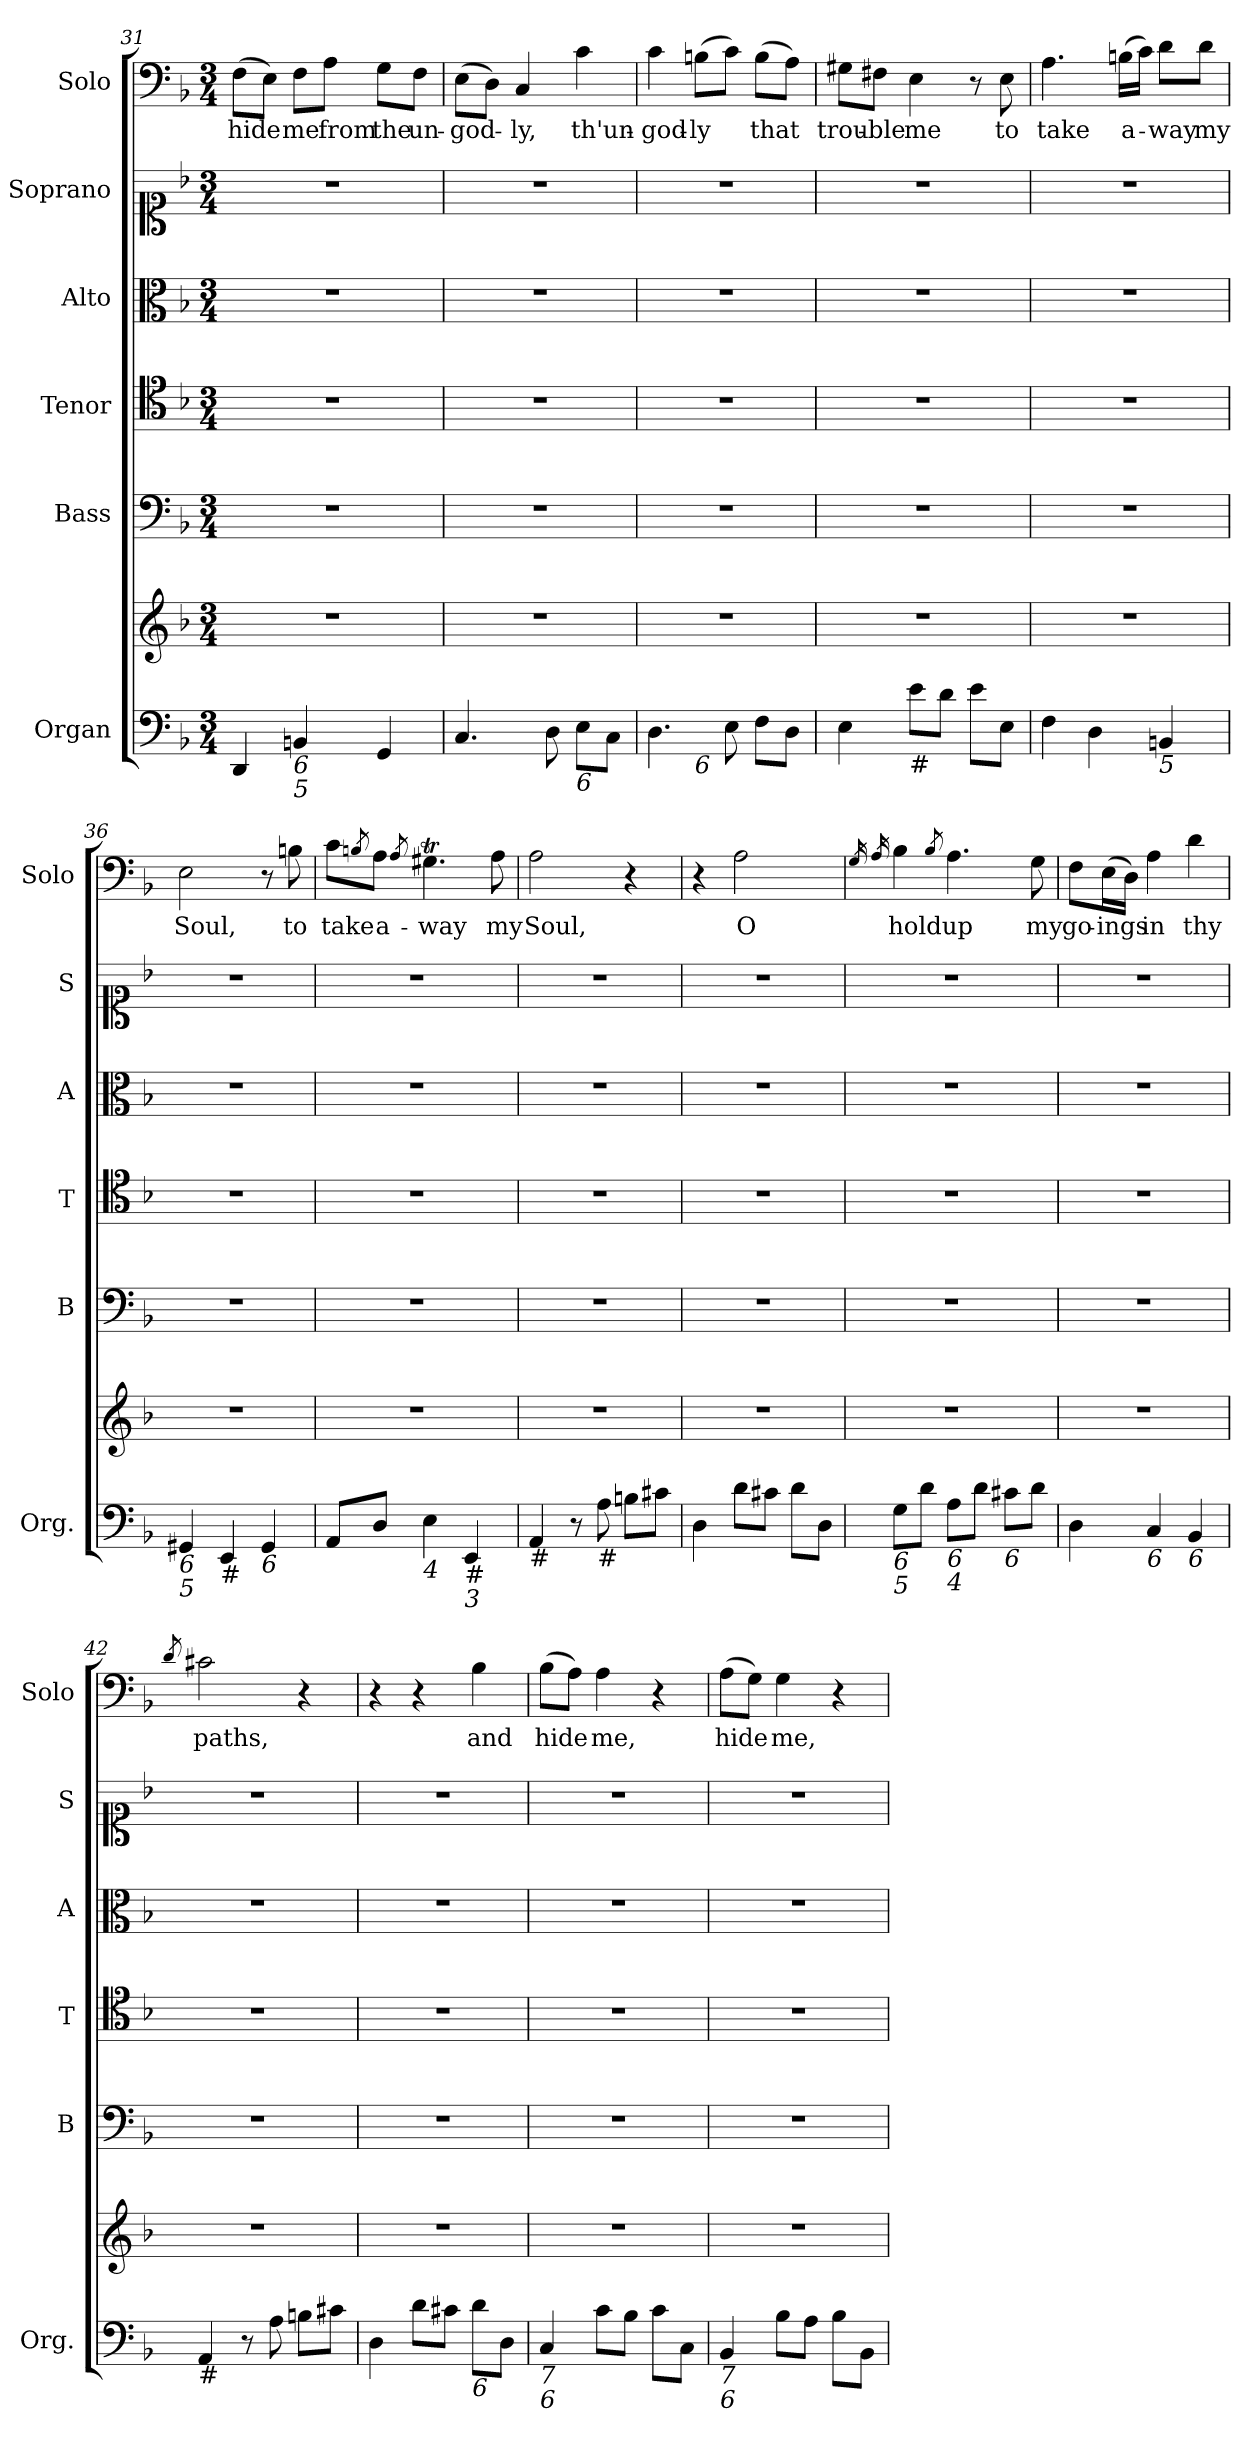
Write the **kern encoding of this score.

**kern	**kern	**kern	**kern	**kern	**kern	**kern	**text
*part6	*part6	*part5	*part4	*part3	*part2	*part1	*part1
*staff7	*staff6	*staff5	*staff4	*staff3	*staff2	*staff1	*staff1
*I"Organ	*	*I"Bass	*I"Tenor	*I"Alto	*I"Soprano	*I"Solo	*
*I'Org.	*	*I'B	*I'T	*I'A	*I'S	*I'Solo	*
*clefF4	*clefG2	*clefF4	*clefC4	*clefC3	*clefC1	*clefF4	*
*k[b-]	*k[b-]	*k[b-]	*k[b-]	*k[b-]	*k[b-]	*k[b-]	*
*F:	*F:	*F:	*F:	*F:	*F:	*F:	*
*M3/4	*M3/4	*M3/4	*M3/4	*M3/4	*M3/4	*M3/4	*
=31	=31	=31	=31	=31	=31	=31	=31
!	!	!	!	!	!	!	!LO:LY:b
4DD/	2.r	2.r	2.r	2.r	2.r	(>8F\L	hide
.	.	.	.	.	.	8E\J)	.
!LO:TX:b:i:t=6	!	!	!	!	!	!	!
!LO:TX:b:i:t=5	!	!	!	!	!	!	!
!	!	!	!	!	!	!	!LO:LY:b
4BBn/	.	.	.	.	.	8F\L	me
!	!	!	!	!	!	!	!LO:LY:b
.	.	.	.	.	.	8A\J	from
!	!	!	!	!	!	!	!LO:LY:b
4GG/	.	.	.	.	.	8G\L	the
!	!	!	!	!	!	!	!LO:LY:b
.	.	.	.	.	.	8F\J	un-
=32	=32	=32	=32	=32	=32	=32	=32
!	!	!	!	!	!	!	!LO:LY:b
4.C/	2.r	2.r	2.r	2.r	2.r	(>8E\L	-god-
.	.	.	.	.	.	8D\J)	.
!	!	!	!	!	!	!	!LO:LY:b
.	.	.	.	.	.	4C/	-ly,
8D\	.	.	.	.	.	.	.
!LO:TX:b:i:t=6	!	!	!	!	!	!	!
!	!	!	!	!	!	!	!LO:LY:b
8E\L	.	.	.	.	.	4c\	th'un-
8C\J	.	.	.	.	.	.	.
=33	=33	=33	=33	=33	=33	=33	=33
!LO:TX:b:i:t=7	!	!	!	!	!	!	!
!	!	!	!	!	!	!	!LO:LY:b
*^	*	*	*	*	*	*	*
4.D\	4ryy	2.r	2.r	2.r	2.r	2.r	4c\	-god-
!	!LO:TX:b:i:t=6	!	!	!	!	!	!	!
!	!	!	!	!	!	!	!	!LO:LY:b
.	2ryy	.	.	.	.	.	(>8Bn\L	-ly
8E\	.	.	.	.	.	.	8c\J)	.
!	!	!	!	!	!	!	!	!LO:LY:b
8F\L	.	.	.	.	.	.	(>8B\L	that
8D\J	.	.	.	.	.	.	8A\J)	.
=34	=34	=34	=34	=34	=34	=34	=34	=34
!LO:TX:b:t=#	!	!	!	!	!	!	!	!
!	!	!	!	!	!	!	!	!LO:LY:b
*v	*v	*	*	*	*	*	*	*
4E\	2.r	2.r	2.r	2.r	2.r	8G#X\L	trou-
!	!	!	!	!	!	!	!LO:LY:b
.	.	.	.	.	.	8F#X\J	-ble
!LO:TX:b:t=#	!	!	!	!	!	!	!
!	!	!	!	!	!	!	!LO:LY:b
8e\L	.	.	.	.	.	4E\	me
8d\J	.	.	.	.	.	.	.
8e\L	.	.	.	.	.	8r	.
!	!	!	!	!	!	!	!LO:LY:b
8E\J	.	.	.	.	.	8E\	to
=35	=35	=35	=35	=35	=35	=35	=35
!	!	!	!	!	!	!	!LO:LY:b
4F\	2.r	2.r	2.r	2.r	2.r	4.A\	take
4D\	.	.	.	.	.	.	.
!	!	!	!	!	!	!	!LO:LY:b
.	.	.	.	.	.	(>16Bn\LL	a-
.	.	.	.	.	.	16c\JJ)	.
!LO:TX:b:i:t=5	!	!	!	!	!	!	!
!	!	!	!	!	!	!	!LO:LY:b
4BBn/	.	.	.	.	.	8d\L	-way
!	!	!	!	!	!	!	!LO:LY:b
.	.	.	.	.	.	8d\J	my
=36	=36	=36	=36	=36	=36	=36	=36
!LO:TX:b:i:t=6	!	!	!	!	!	!	!
!LO:TX:b:i:t=5	!	!	!	!	!	!	!
!	!	!	!	!	!	!	!LO:LY:b
4GG#X/	2.r	2.r	2.r	2.r	2.r	2E\	Soul,
!LO:TX:b:t=#	!	!	!	!	!	!	!
4EE/	.	.	.	.	.	.	.
!LO:TX:b:i:t=6	!	!	!	!	!	!	!
4GG#/	.	.	.	.	.	8r	.
!	!	!	!	!	!	!	!LO:LY:b
.	.	.	.	.	.	8Bn\	to
!!LO:LB:g=z
=37	=37	=37	=37	=37	=37	=37	=37
!	!	!	!	!	!	!	!LO:LY:b
8AA/L	2.r	2.r	2.r	2.r	2.r	8c\L	take
.	.	.	.	.	.	8qBn/	.
!	!	!	!	!	!	!	!LO:LY:b
8D/J	.	.	.	.	.	8A\J	a-
.	.	.	.	.	.	8qA/	.
!LO:TX:b:i:t=4	!	!	!	!	!	!	!
!	!	!	!	!	!	!	!LO:LY:b
4E\	.	.	.	.	.	4.G#Xt\	-way
!LO:TX:b:t=#	!	!	!	!	!	!	!
!LO:TX:b:i:t=3	!	!	!	!	!	!	!
4EE/	.	.	.	.	.	.	.
!	!	!	!	!	!	!	!LO:LY:b
.	.	.	.	.	.	8A\	my
=38	=38	=38	=38	=38	=38	=38	=38
!LO:TX:b:t=#	!	!	!	!	!	!	!
!	!	!	!	!	!	!	!LO:LY:b
4AA/	2.r	2.r	2.r	2.r	2.r	2A\	Soul,
8r	.	.	.	.	.	.	.
!LO:TX:b:t=#	!	!	!	!	!	!	!
8A\	.	.	.	.	.	.	.
8Bn\L	.	.	.	.	.	4r	.
8c#X\J	.	.	.	.	.	.	.
=39	=39	=39	=39	=39	=39	=39	=39
4D\	2.r	2.r	2.r	2.r	2.r	4r	.
!	!	!	!	!	!	!	!LO:LY:b
8d\L	.	.	.	.	.	2A\	O
8c#X\J	.	.	.	.	.	.	.
8d\L	.	.	.	.	.	.	.
8D\J	.	.	.	.	.	.	.
=40	=40	=40	=40	=40	=40	=40	=40
.	.	.	.	.	.	16qG/	.
.	.	.	.	.	.	16qA/	.
!LO:TX:b:i:t=6	!	!	!	!	!	!	!
!LO:TX:b:i:t=5	!	!	!	!	!	!	!
!	!	!	!	!	!	!	!LO:LY:b
8G\L	2.r	2.r	2.r	2.r	2.r	4B-\	hold
8d\J	.	.	.	.	.	.	.
.	.	.	.	.	.	8qB-/	.
!LO:TX:b:i:t=6\n4	!	!	!	!	!	!	!
!	!	!	!	!	!	!	!LO:LY:b
8A\L	.	.	.	.	.	4.A\	up
8d\J	.	.	.	.	.	.	.
!LO:TX:b:i:t=6	!	!	!	!	!	!	!
8c#X\L	.	.	.	.	.	.	.
!	!	!	!	!	!	!	!LO:LY:b
8d\J	.	.	.	.	.	8G\	my
=41	=41	=41	=41	=41	=41	=41	=41
!	!	!	!	!	!	!	!LO:LY:b
4D\	2.r	2.r	2.r	2.r	2.r	8F\L	go-
!	!	!	!	!	!	!	!LO:LY:b
.	.	.	.	.	.	(>16E\L	-ings
.	.	.	.	.	.	16D\JJ)	.
!LO:TX:b:i:t=6	!	!	!	!	!	!	!
!	!	!	!	!	!	!	!LO:LY:b
4C/	.	.	.	.	.	4A\	in
!LO:TX:b:i:t=6	!	!	!	!	!	!	!
!	!	!	!	!	!	!	!LO:LY:b
4BB-/	.	.	.	.	.	4d\	thy
=42	=42	=42	=42	=42	=42	=42	=42
.	.	.	.	.	.	8qd/	.
!LO:TX:b:t=#	!	!	!	!	!	!	!
!	!	!	!	!	!	!	!LO:LY:b
4AA/	2.r	2.r	2.r	2.r	2.r	2c#X\	paths,
8r	.	.	.	.	.	.	.
8A\	.	.	.	.	.	.	.
8Bn\L	.	.	.	.	.	4r	.
8c#X\J	.	.	.	.	.	.	.
!!LO:LB:g=z
=43	=43	=43	=43	=43	=43	=43	=43
4D\	2.r	2.r	2.r	2.r	2.r	4r	.
8d\L	.	.	.	.	.	4r	.
8c#X\J	.	.	.	.	.	.	.
!LO:TX:b:i:t=6	!	!	!	!	!	!	!
!	!	!	!	!	!	!	!LO:LY:b
8d\L	.	.	.	.	.	4B-\	and
8D\J	.	.	.	.	.	.	.
=44	=44	=44	=44	=44	=44	=44	=44
!LO:TX:b:i:t=7	!	!	!	!	!	!	!
!LO:TX:b:i:t=6	!	!	!	!	!	!	!
!	!	!	!	!	!	!	!LO:LY:b
4C/	2.r	2.r	2.r	2.r	2.r	(>8B-\L	hide
.	.	.	.	.	.	8A\J)	.
!	!	!	!	!	!	!	!LO:LY:b
8c\L	.	.	.	.	.	4A\	me,
8B-\J	.	.	.	.	.	.	.
8c\L	.	.	.	.	.	4r	.
8C\J	.	.	.	.	.	.	.
=45	=45	=45	=45	=45	=45	=45	=45
!LO:TX:b:i:t=7	!	!	!	!	!	!	!
!LO:TX:b:i:t=6	!	!	!	!	!	!	!
!	!	!	!	!	!	!	!LO:LY:b
4BB-/	2.r	2.r	2.r	2.r	2.r	(>8A\L	hide
.	.	.	.	.	.	8G\J)	.
!	!	!	!	!	!	!	!LO:LY:b
8B-\L	.	.	.	.	.	4G\	me,
8A\J	.	.	.	.	.	.	.
8B-\L	.	.	.	.	.	4r	.
8BB-\J	.	.	.	.	.	.	.
=	=	=	=	=	=	=	=
*-	*-	*-	*-	*-	*-	*-	*-
